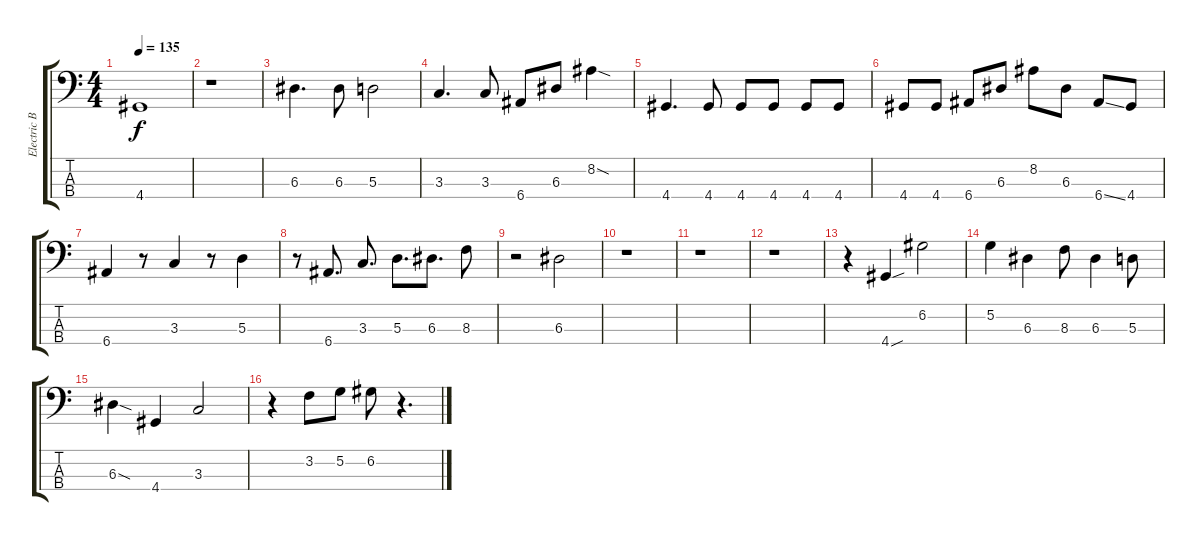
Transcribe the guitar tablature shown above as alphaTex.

\track ("Electric Bass" "Electric B") {instrument electricbassfinger}
\staff {score tabs}
\tuning (G2 D2 A1 E1) {hide}
\ts (4 4)
\tempo 135
\clef f4
\ks c
4.4.1{dy f} |
r.1 |
6.3.4{d} 6.3.8 5.3.2 |
3.3.4{d} 3.3.8 6.4.8 6.3.8 8.2{sod}.4 |
4.4.4{d} 4.4.8 4.4.8 4.4.8 4.4.8 4.4.8 |
4.4.8 4.4.8 6.4.8 6.3.8 8.2.8 6.3.8 6.4{ss}.8 4.4.8 |
6.4.4 r.8 3.3.4 r.8 5.3.4 |
r.8 6.4.8{d} 3.3.8{d} 5.3.8{d} 6.3.8{d} 8.3.8 |
r.2 6.3.2 |
r.1 |
r.1 |
r.1 |
r.4 4.4{sou}.4 6.2.2 |
5.2.4 6.3.4 8.3.8 6.3.4 5.3.8 |
6.3{sod}.4 4.4.4 3.3.2 |
r.4 3.2.8 5.2.8 6.2.8 r.4{d}
